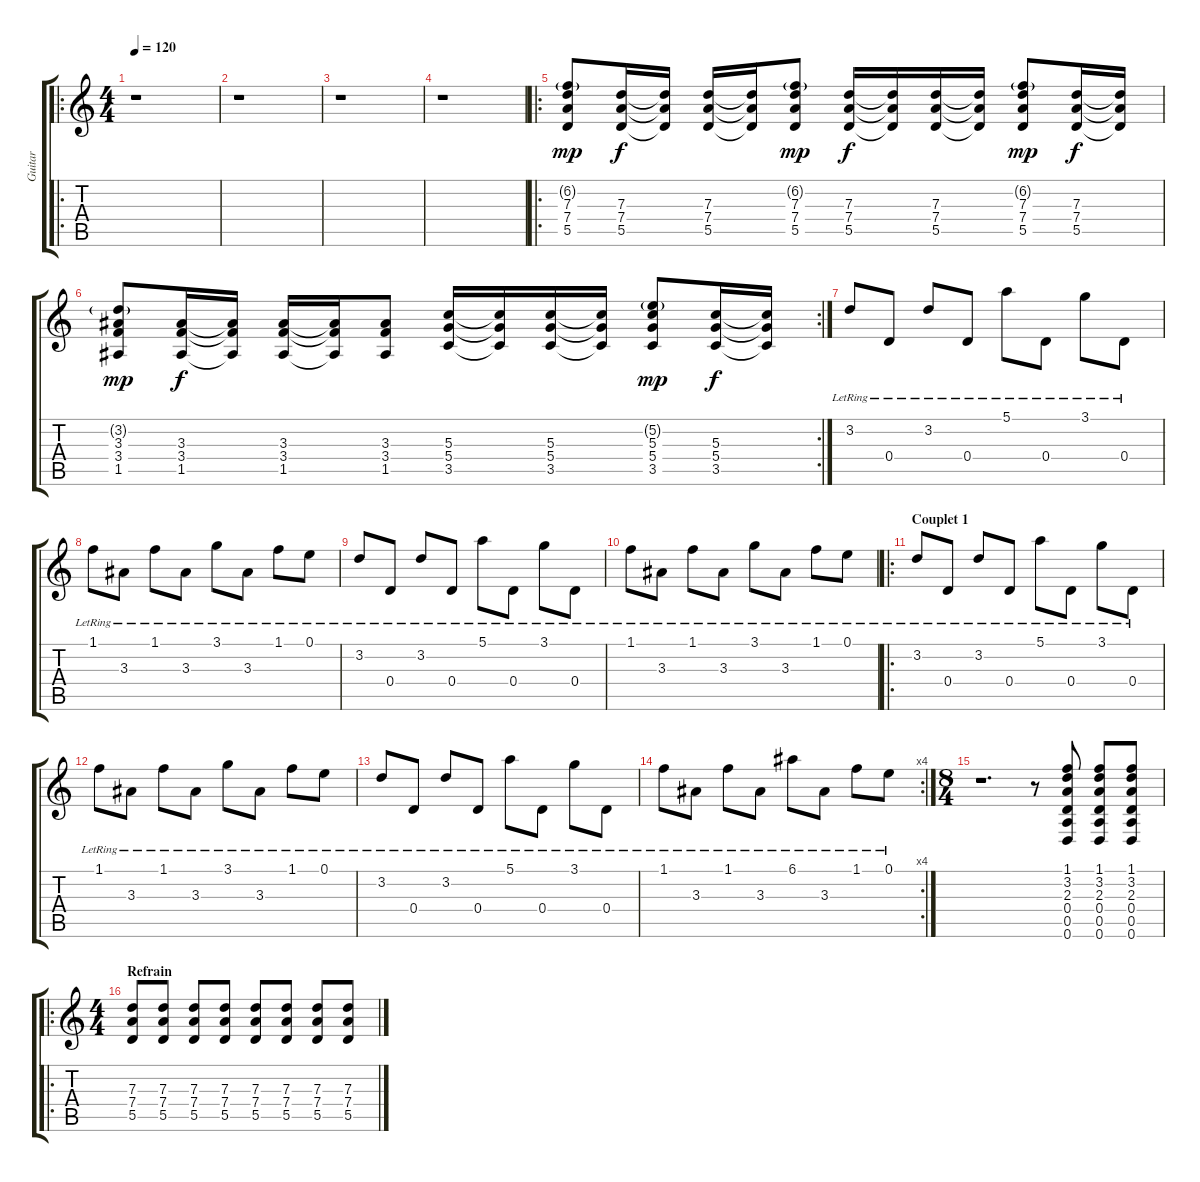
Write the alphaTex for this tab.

\track ("Guitar" "Guitar") {instrument acousticguitarsteel}
\staff {score tabs}
\tuning (E4 B3 G3 D3 A2 D2) {hide}
\ro
\ts (4 4)
\tempo 120
\clef g2
\ks c
r.1{dy f} |
r.1 |
r.1 |
r.1 |
\ro
(6.2{g} 7.3 7.4 5.5).8{dy mp volume 11 instrument distortionguitar} (7.3 7.4 5.5).16{dy f} (7.3{t} 7.4{t} 5.5{t}).16 (7.3 7.4 5.5).16 (7.3{t} 7.4{t} 5.5{t}).16 (6.2{g} 7.3 7.4 5.5).8{dy mp} (7.3 7.4 5.5).16{dy f} (7.3{t} 7.4{t} 5.5{t}).16 (7.3 7.4 5.5).16 (7.3{t} 7.4{t} 5.5{t}).16 (6.2{g} 7.3 7.4 5.5).8{dy mp} (7.3 7.4 5.5).16{dy f} (7.3{t} 7.4{t} 5.5{t}).16 |
\rc 2
(3.2{g} 3.3 3.4 1.5).8{dy mp} (3.3 3.4 1.5).16{dy f} (3.3{t} 3.4{t} 1.5{t}).16 (3.3 3.4 1.5).16 (3.3{t} 3.4{t} 1.5{t}).16 (3.3 3.4 1.5).8 (5.3 5.4 3.5).16 (5.3{t} 5.4{t} 3.5{t}).16 (5.3 5.4 3.5).16 (5.3{t} 5.4{t} 3.5{t}).16 (5.2{g} 5.3 5.4 3.5).8{dy mp} (5.3 5.4 3.5).16{dy f} (5.3{t} 5.4{t} 3.5{t}).16 |
3.2{lr}.8{instrument acousticguitarsteel} 0.4{lr}.8 3.2{lr}.8 0.4{lr}.8 5.1{lr}.8 0.4{lr}.8 3.1{lr}.8 0.4{lr}.8 |
1.1{lr}.8 3.3{lr}.8 1.1{lr}.8 3.3{lr}.8 3.1{lr}.8 3.3{lr}.8 1.1{lr}.8 0.1{lr}.8 |
3.2{lr}.8{instrument acousticguitarsteel} 0.4{lr}.8 3.2{lr}.8 0.4{lr}.8 5.1{lr}.8 0.4{lr}.8 3.1{lr}.8 0.4{lr}.8 |
1.1{lr}.8 3.3{lr}.8 1.1{lr}.8 3.3{lr}.8 3.1{lr}.8 3.3{lr}.8 1.1{lr}.8 0.1{lr}.8 |
\ro
\section ("" "Couplet 1")
3.2{lr}.8{instrument acousticguitarsteel} 0.4{lr}.8 3.2{lr}.8 0.4{lr}.8 5.1{lr}.8 0.4{lr}.8 3.1{lr}.8 0.4{lr}.8 |
1.1{lr}.8 3.3{lr}.8 1.1{lr}.8 3.3{lr}.8 3.1{lr}.8 3.3{lr}.8 1.1{lr}.8 0.1{lr}.8 |
3.2{lr}.8{instrument acousticguitarsteel} 0.4{lr}.8 3.2{lr}.8 0.4{lr}.8 5.1{lr}.8 0.4{lr}.8 3.1{lr}.8 0.4{lr}.8 |
\rc 4
1.1{lr}.8 3.3{lr}.8 1.1{lr}.8 3.3{lr}.8 6.1{lr}.8 3.3{lr}.8 1.1{lr}.8 0.1{lr}.8 |
\ts (8 4)
r.1{d instrument distortionguitar} r.8 (1.1 3.2 2.3 0.4 0.5 0.6).8 (1.1 3.2 2.3 0.4 0.5 0.6).8 (1.1 3.2 2.3 0.4 0.5 0.6).8 |
\ro
\ts (4 4)
\section ("" "Refrain")
(7.3 7.4 5.5).8{instrument distortionguitar} (7.3 7.4 5.5).8{instrument distortionguitar} (7.3 7.4 5.5).8{instrument distortionguitar} (7.3 7.4 5.5).8{instrument distortionguitar} (7.3 7.4 5.5).8{instrument distortionguitar} (7.3 7.4 5.5).8{instrument distortionguitar} (7.3 7.4 5.5).8{instrument distortionguitar} (7.3 7.4 5.5).8{instrument distortionguitar}
